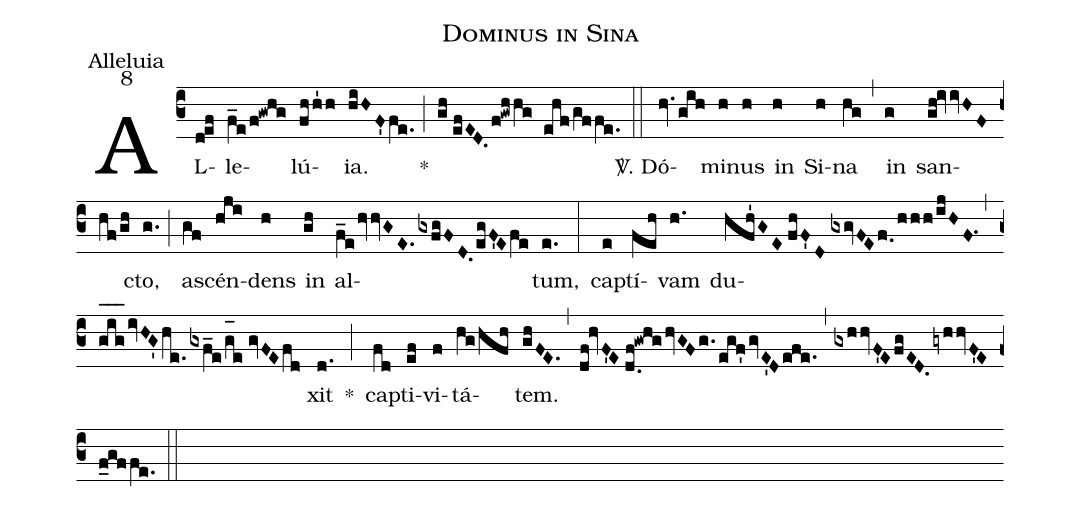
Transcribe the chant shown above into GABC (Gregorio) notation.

name:Dominus in Sina;
office-part:Alleluia;
mode:8;
%%
(c3) AL(def)le(f_e/f!gwhg)lú(fhh'1h){ia}.(hiHF'fe.) <clear>*(;) (gh//efED.f!gwhhg ehf/gffe.) (::) <sp>V/</sp>. Dó(hv.gih)mi(h)nus(h) in(h) Si(h)na(hg) (,) in(g) san(gh!ivvHFhf/gh)cto,(g.) (;) a(gf)scén(hji)dens(h) in(gh) al(f_ehvvGE.gxfgFD.egF'Efe)tum,(e.) (:) ca(e)ptí(feh)vam(h.) du(hfh'GE//fhF'D//gxgvFEf.0/hhh/ijHF.1)(,)(g_[oh:h]i_[oh:h]g_[oh:h]/ivHG'he.gxf_e/g_[oh:h]e//gvFEfd)xit(d.) *(;) ca(fd)pti(ef)vi(f)tá(hg/hfh)tem.(ghFE.) (,) (df!hvF'E//d.0f!gwhghvGFg./egf'/!gvE'Defe.) (,) (gxhhvF'EfgED.gyhhvF'Ef_gffe.) (::)
